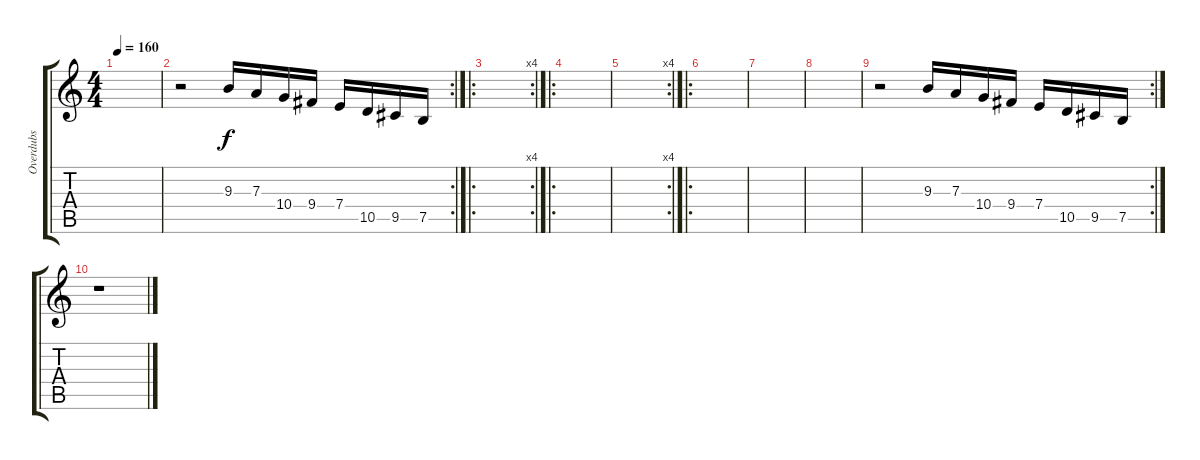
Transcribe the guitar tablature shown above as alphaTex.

\track ("Overdubs" "Overdubs") {instrument distortionguitar}
\staff {score tabs}
\tuning (B3 Gb3 D3 A2 E2 B1) {hide}
\ts (4 4)
\tempo 160
\clef g2
\ks c
|
\rc 2
r.2 9.3.16 7.3.16 10.4.16 9.4.16 7.4.16 10.5.16 9.5.16 7.5.16 |
\ro
\rc 4
|
\ro
|
\rc 4
|
\ro
|
|
|
\rc 2
r.2 9.3.16 7.3.16 10.4.16 9.4.16 7.4.16 10.5.16 9.5.16 7.5.16 |
r.1{volume 16}
